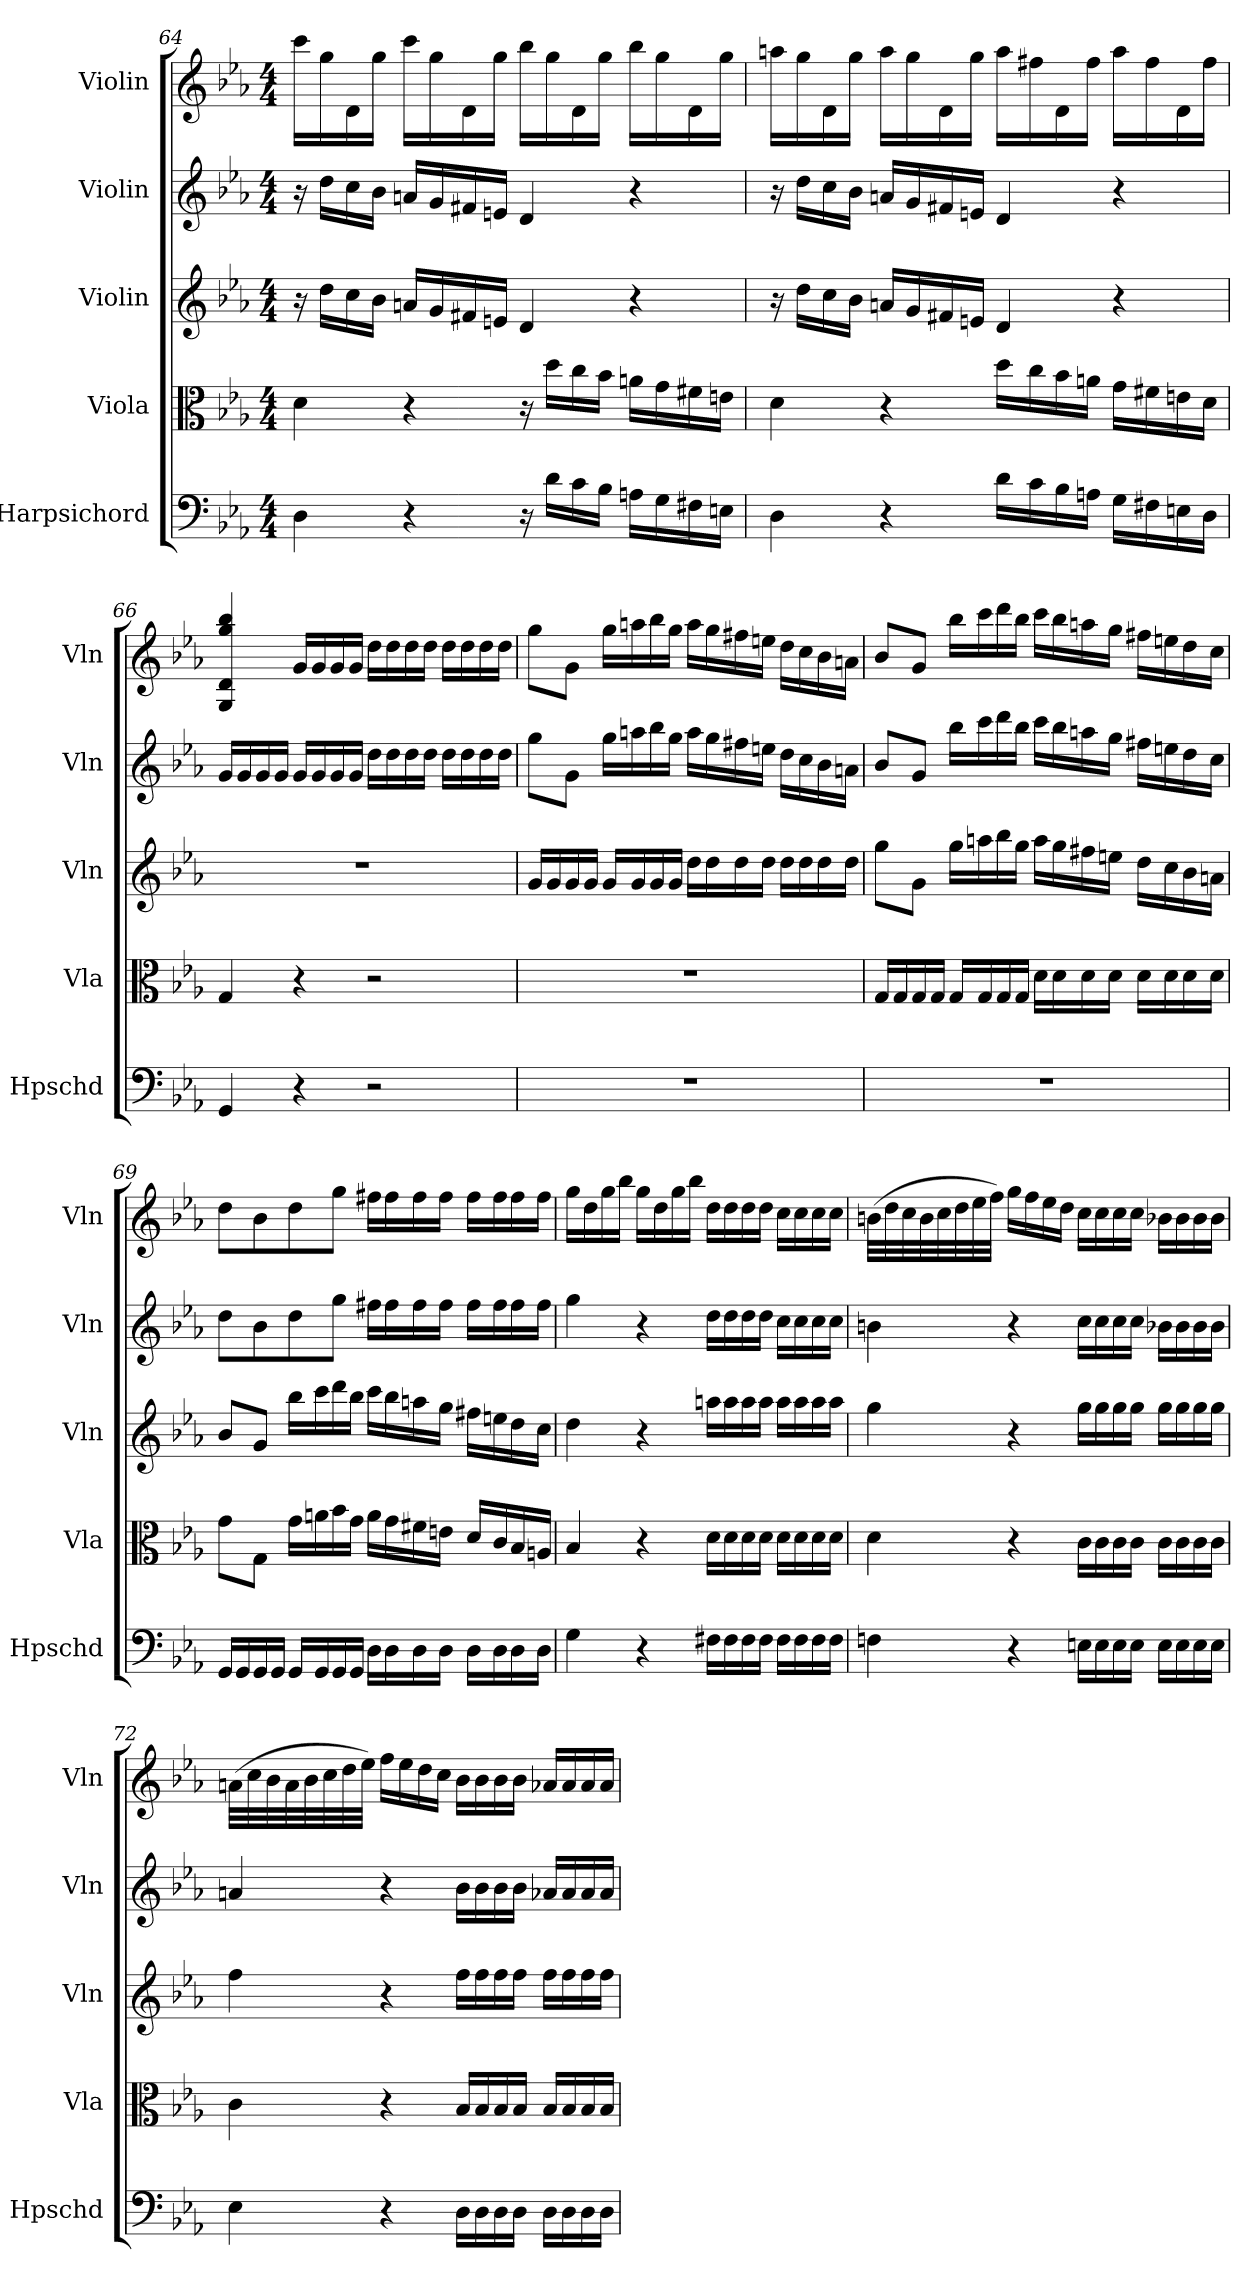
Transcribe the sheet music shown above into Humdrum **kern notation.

**kern	**kern	**kern	**kern	**kern
*part5	*part4	*part3	*part2	*part1
*staff5	*staff4	*staff3	*staff2	*staff1
*I"Harpsichord	*I"Viola	*I"Violin	*I"Violin	*I"Violin
*I'Hpschd	*I'Vla	*I'Vln	*I'Vln	*I'Vln
*clefF4	*clefC3	*clefG2	*clefG2	*clefG2
*k[b-e-a-]	*k[b-e-a-]	*k[b-e-a-]	*k[b-e-a-]	*k[b-e-a-]
*M4/4	*M4/4	*M4/4	*M4/4	*M4/4
=64	=64	=64	=64	=64
4D\	4d\	16r	16r	16ccc\LL
.	.	16dd\LL	16dd\LL	16gg\
.	.	16cc\	16cc\	16d\
.	.	16b-\JJ	16b-\JJ	16gg\JJ
4r	4r	16an/LL	16an/LL	16ccc\LL
.	.	16g/	16g/	16gg\
.	.	16f#X/	16f#X/	16d\
.	.	16en/JJ	16en/JJ	16gg\JJ
16r	16r	4d/	4d/	16bb-\LL
16d\LL	16dd\LL	.	.	16gg\
16c\	16cc\	.	.	16d\
16B-\JJ	16b-\JJ	.	.	16gg\JJ
16An\LL	16an\LL	4r	4r	16bb-\LL
16G\	16g\	.	.	16gg\
16F#X\	16f#X\	.	.	16d\
16En\JJ	16en\JJ	.	.	16gg\JJ
=65	=65	=65	=65	=65
4D\	4d\	16r	16r	16aan\LL
.	.	16dd\LL	16dd\LL	16gg\
.	.	16cc\	16cc\	16d\
.	.	16b-\JJ	16b-\JJ	16gg\JJ
4r	4r	16an/LL	16an/LL	16aa\LL
.	.	16g/	16g/	16gg\
.	.	16f#X/	16f#X/	16d\
.	.	16en/JJ	16en/JJ	16gg\JJ
16d\LL	16dd\LL	4d/	4d/	16aa\LL
16c\	16cc\	.	.	16ff#X\
16B-\	16b-\	.	.	16d\
16An\JJ	16an\JJ	.	.	16ff#\JJ
16G\LL	16g\LL	4r	4r	16aa\LL
16F#X\	16f#X\	.	.	16ff#\
16En\	16en\	.	.	16d\
16D\JJ	16d\JJ	.	.	16ff#\JJ
=66	=66	=66	=66	=66
4GG/	4G/	1r	16g/LL	4G/ 4d/ 4gg/ 4bb-/
.	.	.	16g/	.
.	.	.	16g/	.
.	.	.	16g/JJ	.
4r	4r	.	16g/LL	16g/LL
.	.	.	16g/	16g/
.	.	.	16g/	16g/
.	.	.	16g/JJ	16g/JJ
2r	2r	.	16dd\LL	16dd\LL
.	.	.	16dd\	16dd\
.	.	.	16dd\	16dd\
.	.	.	16dd\JJ	16dd\JJ
.	.	.	16dd\LL	16dd\LL
.	.	.	16dd\	16dd\
.	.	.	16dd\	16dd\
.	.	.	16dd\JJ	16dd\JJ
=67	=67	=67	=67	=67
1r	1r	16g/LL	8gg\L	8gg\L
.	.	16g/	.	.
.	.	16g/	8g\J	8g\J
.	.	16g/JJ	.	.
.	.	16g/LL	16gg\LL	16gg\LL
.	.	16g/	16aan\	16aan\
.	.	16g/	16bb-\	16bb-\
.	.	16g/JJ	16gg\JJ	16gg\JJ
.	.	16dd\LL	16aa\LL	16aa\LL
.	.	16dd\	16gg\	16gg\
.	.	16dd\	16ff#X\	16ff#X\
.	.	16dd\JJ	16een\JJ	16een\JJ
.	.	16dd\LL	16dd\LL	16dd\LL
.	.	16dd\	16cc\	16cc\
.	.	16dd\	16b-\	16b-\
.	.	16dd\JJ	16an\JJ	16an\JJ
=68	=68	=68	=68	=68
1r	16G/LL	8gg\L	8b-/L	8b-/L
.	16G/	.	.	.
.	16G/	8g\J	8g/J	8g/J
.	16G/JJ	.	.	.
.	16G/LL	16gg\LL	16bb-\LL	16bb-\LL
.	16G/	16aan\	16ccc\	16ccc\
.	16G/	16bb-\	16ddd\	16ddd\
.	16G/JJ	16gg\JJ	16bb-\JJ	16bb-\JJ
.	16d\LL	16aa\LL	16ccc\LL	16ccc\LL
.	16d\	16gg\	16bb-\	16bb-\
.	16d\	16ff#X\	16aan\	16aan\
.	16d\JJ	16een\JJ	16gg\JJ	16gg\JJ
.	16d\LL	16dd\LL	16ff#X\LL	16ff#X\LL
.	16d\	16cc\	16een\	16een\
.	16d\	16b-\	16dd\	16dd\
.	16d\JJ	16an\JJ	16cc\JJ	16cc\JJ
=69	=69	=69	=69	=69
16GG/LL	8g\L	8b-/L	8dd\L	8dd\L
16GG/	.	.	.	.
16GG/	8G\J	8g/J	8b-\	8b-\
16GG/JJ	.	.	.	.
16GG/LL	16g\LL	16bb-\LL	8dd\	8dd\
16GG/	16an\	16ccc\	.	.
16GG/	16b-\	16ddd\	8gg\J	8gg\J
16GG/JJ	16g\JJ	16bb-\JJ	.	.
16D\LL	16a\LL	16ccc\LL	16ff#X\LL	16ff#X\LL
16D\	16g\	16bb-\	16ff#\	16ff#\
16D\	16f#X\	16aan\	16ff#\	16ff#\
16D\JJ	16en\JJ	16gg\JJ	16ff#\JJ	16ff#\JJ
16D\LL	16d/LL	16ff#X\LL	16ff#\LL	16ff#\LL
16D\	16c/	16een\	16ff#\	16ff#\
16D\	16B-/	16dd\	16ff#\	16ff#\
16D\JJ	16An/JJ	16cc\JJ	16ff#\JJ	16ff#\JJ
=70	=70	=70	=70	=70
4G\	4B-/	4dd\	4gg\	16gg\LL
.	.	.	.	16dd\
.	.	.	.	16gg\
.	.	.	.	16bb-\JJ
4r	4r	4r	4r	16gg\LL
.	.	.	.	16dd\
.	.	.	.	16gg\
.	.	.	.	16bb-\JJ
16F#X\LL	16d\LL	16aan\LL	16dd\LL	16dd\LL
16F#\	16d\	16aa\	16dd\	16dd\
16F#\	16d\	16aa\	16dd\	16dd\
16F#\JJ	16d\JJ	16aa\JJ	16dd\JJ	16dd\JJ
16F#\LL	16d\LL	16aa\LL	16cc\LL	16cc\LL
16F#\	16d\	16aa\	16cc\	16cc\
16F#\	16d\	16aa\	16cc\	16cc\
16F#\JJ	16d\JJ	16aa\JJ	16cc\JJ	16cc\JJ
=71	=71	=71	=71	=71
4Fn\	4d\	4gg\	4bn\	(32bn\LLL
.	.	.	.	32dd\
.	.	.	.	32cc\
.	.	.	.	32b\
.	.	.	.	32cc\
.	.	.	.	32dd\
.	.	.	.	32ee-\
.	.	.	.	32ff\JJJ)
4r	4r	4r	4r	16gg\LL
.	.	.	.	16ff\
.	.	.	.	16ee-\
.	.	.	.	16dd\JJ
16En\LL	16c\LL	16gg\LL	16cc\LL	16cc\LL
16E\	16c\	16gg\	16cc\	16cc\
16E\	16c\	16gg\	16cc\	16cc\
16E\JJ	16c\JJ	16gg\JJ	16cc\JJ	16cc\JJ
16E\LL	16c\LL	16gg\LL	16b-X\LL	16b-X\LL
16E\	16c\	16gg\	16b-\	16b-\
16E\	16c\	16gg\	16b-\	16b-\
16E\JJ	16c\JJ	16gg\JJ	16b-\JJ	16b-\JJ
=72	=72	=72	=72	=72
4E-\	4c\	4ff\	4an/	(32an\LLL
.	.	.	.	32cc\
.	.	.	.	32b-\
.	.	.	.	32a\
.	.	.	.	32b-\
.	.	.	.	32cc\
.	.	.	.	32dd\
.	.	.	.	32ee-\JJJ)
4r	4r	4r	4r	16ff\LL
.	.	.	.	16ee-\
.	.	.	.	16dd\
.	.	.	.	16cc\JJ
16D\LL	16B-/LL	16ff\LL	16b-\LL	16b-\LL
16D\	16B-/	16ff\	16b-\	16b-\
16D\	16B-/	16ff\	16b-\	16b-\
16D\JJ	16B-/JJ	16ff\JJ	16b-\JJ	16b-\JJ
16D\LL	16B-/LL	16ff\LL	16a-X/LL	16a-X/LL
16D\	16B-/	16ff\	16a-/	16a-/
16D\	16B-/	16ff\	16a-/	16a-/
16D\JJ	16B-/JJ	16ff\JJ	16a-/JJ	16a-/JJ
=	=	=	=	=
*-	*-	*-	*-	*-
